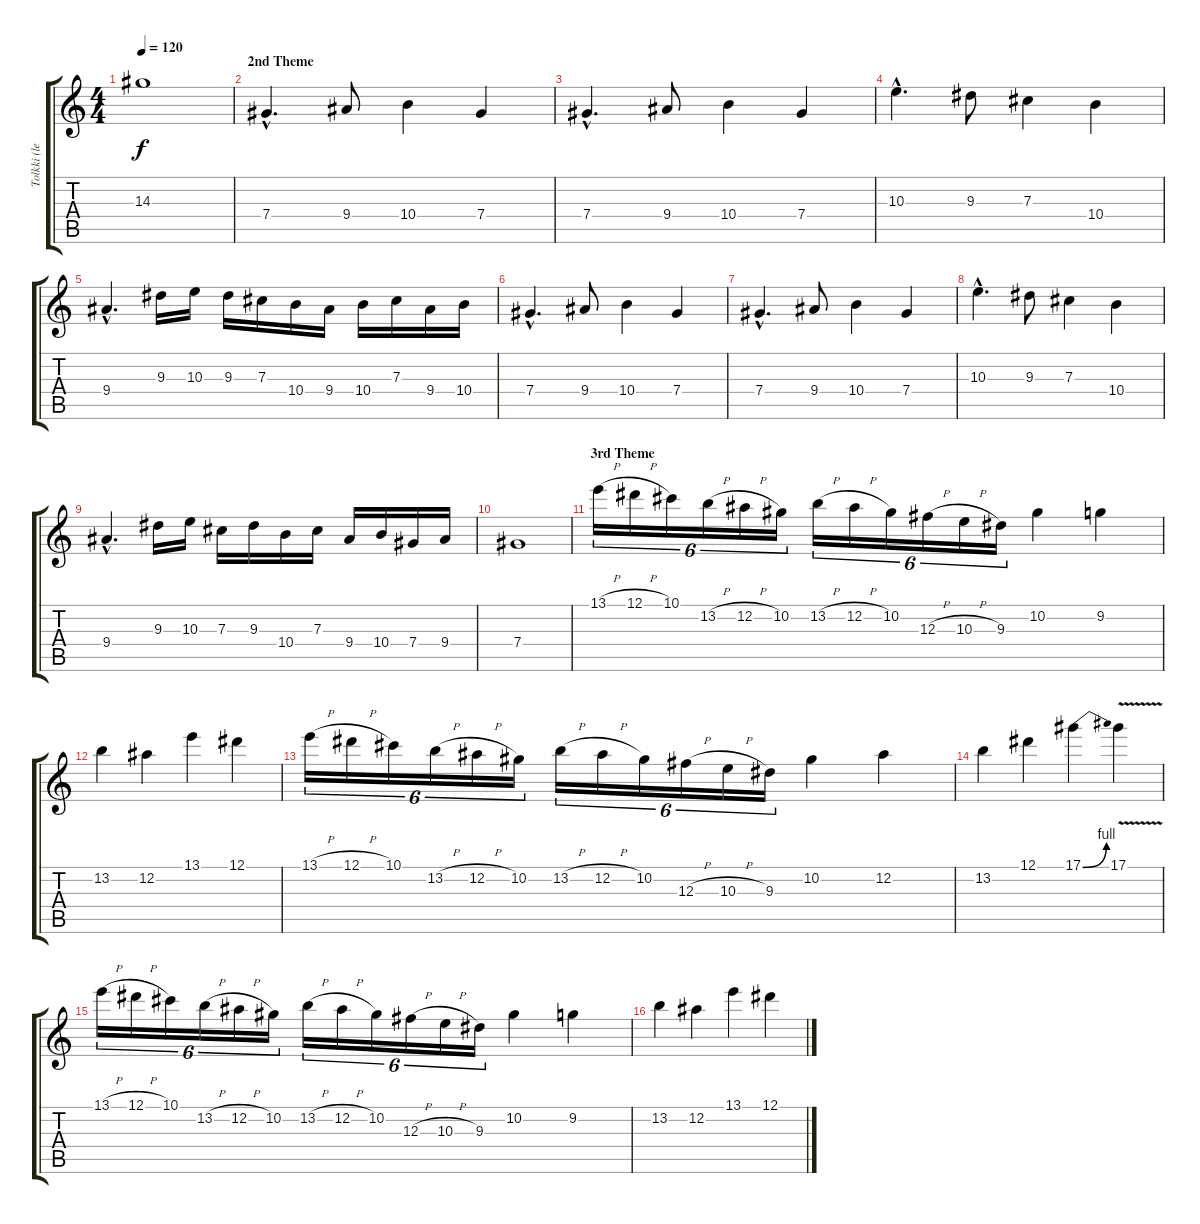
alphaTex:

\track ("Tolkki (lead)" "Tolkki (le") {instrument overdrivenguitar}
\staff {score tabs}
\tuning (Eb4 Bb3 Gb3 Db3 Ab2 Eb2) {hide}
\ts (4 4)
\tempo 120
\clef g2
\ks c
14.3.1{dy f} |
\section ("" "2nd Theme")
7.4{hac}.4{d} 9.4.8 10.4.4 7.4.4 |
7.4{hac}.4{d} 9.4.8 10.4.4 7.4.4 |
10.3{hac}.4{d} 9.3.8 7.3.4 10.4.4 |
9.4{hac}.4{d} 9.3.16 10.3.16 9.3.16 7.3.16 10.4.16 9.4.16 10.4.16 7.3.16 9.4.16 10.4.16 |
7.4{hac}.4{d} 9.4.8 10.4.4 7.4.4 |
7.4{hac}.4{d} 9.4.8 10.4.4 7.4.4 |
10.3{hac}.4{d} 9.3.8 7.3.4 10.4.4 |
9.4{hac}.4{d} 9.3.16 10.3.16 7.3.16 9.3.16 10.4.16 7.3.16 9.4.16 10.4.16 7.4.16 9.4.16 |
7.4.1 |
\section ("" "3rd Theme")
13.1{h}.16{tu (6 4)} 12.1{h}.16{tu (6 4)} 10.1.16{tu (6 4)} 13.2{h}.16{tu (6 4)} 12.2{h}.16{tu (6 4)} 10.2.16{tu (6 4)} 13.2{h}.16{tu (6 4)} 12.2{h}.16{tu (6 4)} 10.2.16{tu (6 4)} 12.3{h}.16{tu (6 4)} 10.3{h}.16{tu (6 4)} 9.3.16{tu (6 4)} 10.2.4 9.2.4 |
13.2.4 12.2.4 13.1.4 12.1.4 |
13.1{h}.16{tu (6 4)} 12.1{h}.16{tu (6 4)} 10.1.16{tu (6 4)} 13.2{h}.16{tu (6 4)} 12.2{h}.16{tu (6 4)} 10.2.16{tu (6 4)} 13.2{h}.16{tu (6 4)} 12.2{h}.16{tu (6 4)} 10.2.16{tu (6 4)} 12.3{h}.16{tu (6 4)} 10.3{h}.16{tu (6 4)} 9.3.16{tu (6 4)} 10.2.4 12.2.4 |
13.2.4 12.1.4 17.1{be (bend 0 0 60 4)}.4 17.1{v}.4 |
13.1{h}.16{tu (6 4)} 12.1{h}.16{tu (6 4)} 10.1.16{tu (6 4)} 13.2{h}.16{tu (6 4)} 12.2{h}.16{tu (6 4)} 10.2.16{tu (6 4)} 13.2{h}.16{tu (6 4)} 12.2{h}.16{tu (6 4)} 10.2.16{tu (6 4)} 12.3{h}.16{tu (6 4)} 10.3{h}.16{tu (6 4)} 9.3.16{tu (6 4)} 10.2.4 9.2.4 |
13.2.4 12.2.4 13.1.4 12.1.4
